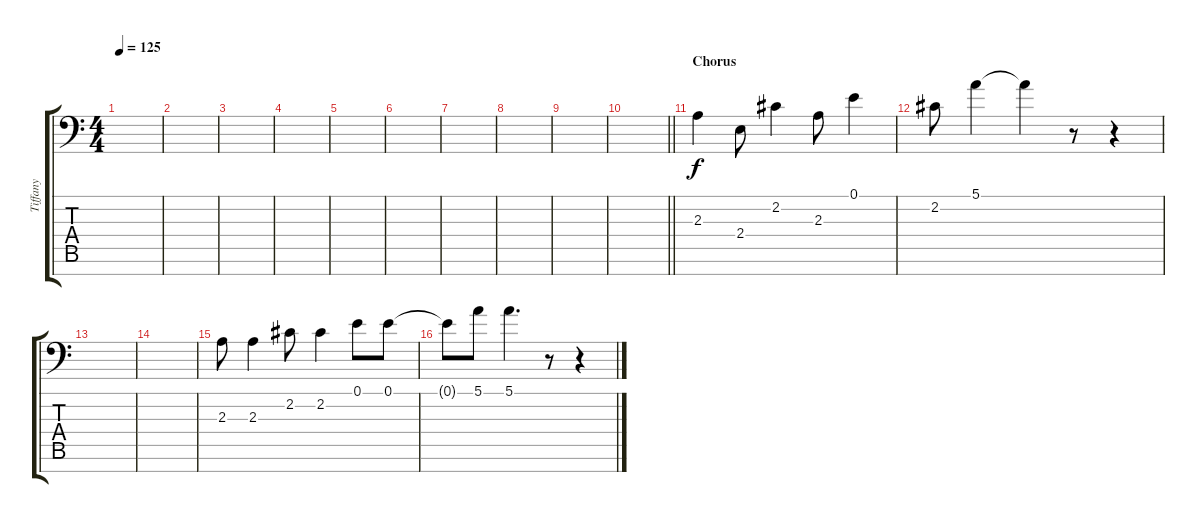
\track ("Tiffany" "Tiffany") {instrument sopranosax}
\staff {score tabs}
\tuning (E4 B3 G3 D3 A2 E2 C-1) {hide}
\ts (4 4)
\tempo 125
\clef f4
\ks c
|
|
|
|
|
|
|
|
|
\barLineRight lightlight
|
\section ("" "Chorus")
2.3.4{volume 9} 2.4.8 2.2.4 2.3.8 0.1.4 |
2.2.8 5.1.4 5.1{t}.4 r.8 r.4 |
|
|
2.3.8 2.3.4 2.2.8 2.2.4 0.1.8 0.1.8 |
0.1{t}.8 5.1.8 5.1.4{d} r.8 r.4
